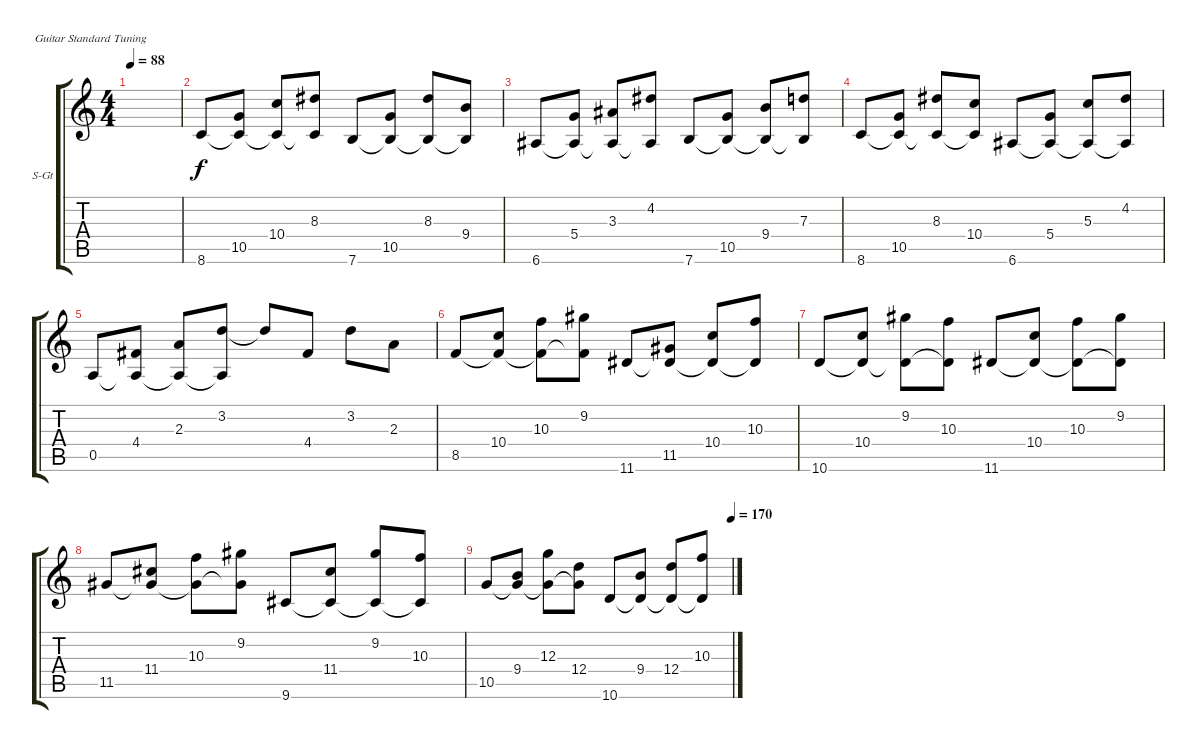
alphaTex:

\defaultSystemsLayout 4
\bracketExtendMode groupsimilarinstruments
\firstSystemTrackNameOrientation horizontal
\otherSystemsTrackNameOrientation horizontal
\track ("Steel Guitar" "S-Gt") {instrument acousticguitarsteel}
\staff {score tabs}
\tuning (E4 B3 G3 D3 A2 E2)
\ts (4 4)
\tempo 88
\clef g2
\scale
0.487395
\ks c
|
\scale
0.256303 8.6.8 (10.5 8.6{t}).8 (10.4 8.6{t}).8 (8.3 8.6{t}).8 7.6.8 (10.5 7.6{t}).8 (8.3 7.6{t}).8 (9.4 7.6{t}).8 |
\scale
0.256303 6.6.8 (5.4 6.6{t}).8 (3.3 6.6{t}).8 (4.2 6.6{t}).8 7.6.8 (10.5 7.6{t}).8 (9.4 7.6{t}).8 (7.3 7.6{t}).8 |
\scale
0.333333 8.6.8 (10.5 8.6{t}).8 (8.3 8.6{t}).8 (10.4 8.6{t}).8 6.6.8 (5.4 6.6{t}).8 (5.3 6.6{t}).8 (4.2 6.6{t}).8 |
\scale
0.333333 0.5.8 (4.4 0.5{t}).8 (2.3 0.5{t}).8 (3.2 0.5{t}).8 3.2{t}.8 4.4.8 3.2.8 2.3.8 |
\scale
0.333333 8.5.8 (10.4 8.5{t}).8 (10.3 8.5{t}).8 (9.2 8.5{t}).8 11.6.8 (11.5 11.6{t}).8 (10.4 11.6{t}).8 (10.3 11.6{t}).8 |
\scale
0.333333 10.6.8 (10.4 10.6{t}).8 (9.2 10.6{t}).8 (10.3 10.6{t}).8 11.6.8 (10.4 11.6{t}).8 (10.3 11.6{t}).8 (9.2 11.6{t}).8 |
\scale
0.333333 11.5.8 (11.4 11.5{t}).8 (10.3 11.5{t}).8 (9.2 11.5{t}).8 9.6.8 (11.4 9.6{t}).8 (9.2 9.6{t}).8 (10.3 9.6{t}).8 |
\tempo (170 1)
\scale
0.333333 10.5.8 (9.4 10.5{t}).8 (12.3 10.5{t}).8 (12.4 10.5{t}).8 10.6.8 (9.4 10.6{t}).8 (12.4 10.6{t}).8 (10.3 10.6{t}).8 |
\scale
0.333333 |
\scale
0.333333 |
\scale
0.333333 |
\scale
0.333333 |
\scale
0.333333 |
\scale
0.333333 |
\scale
0.333333
